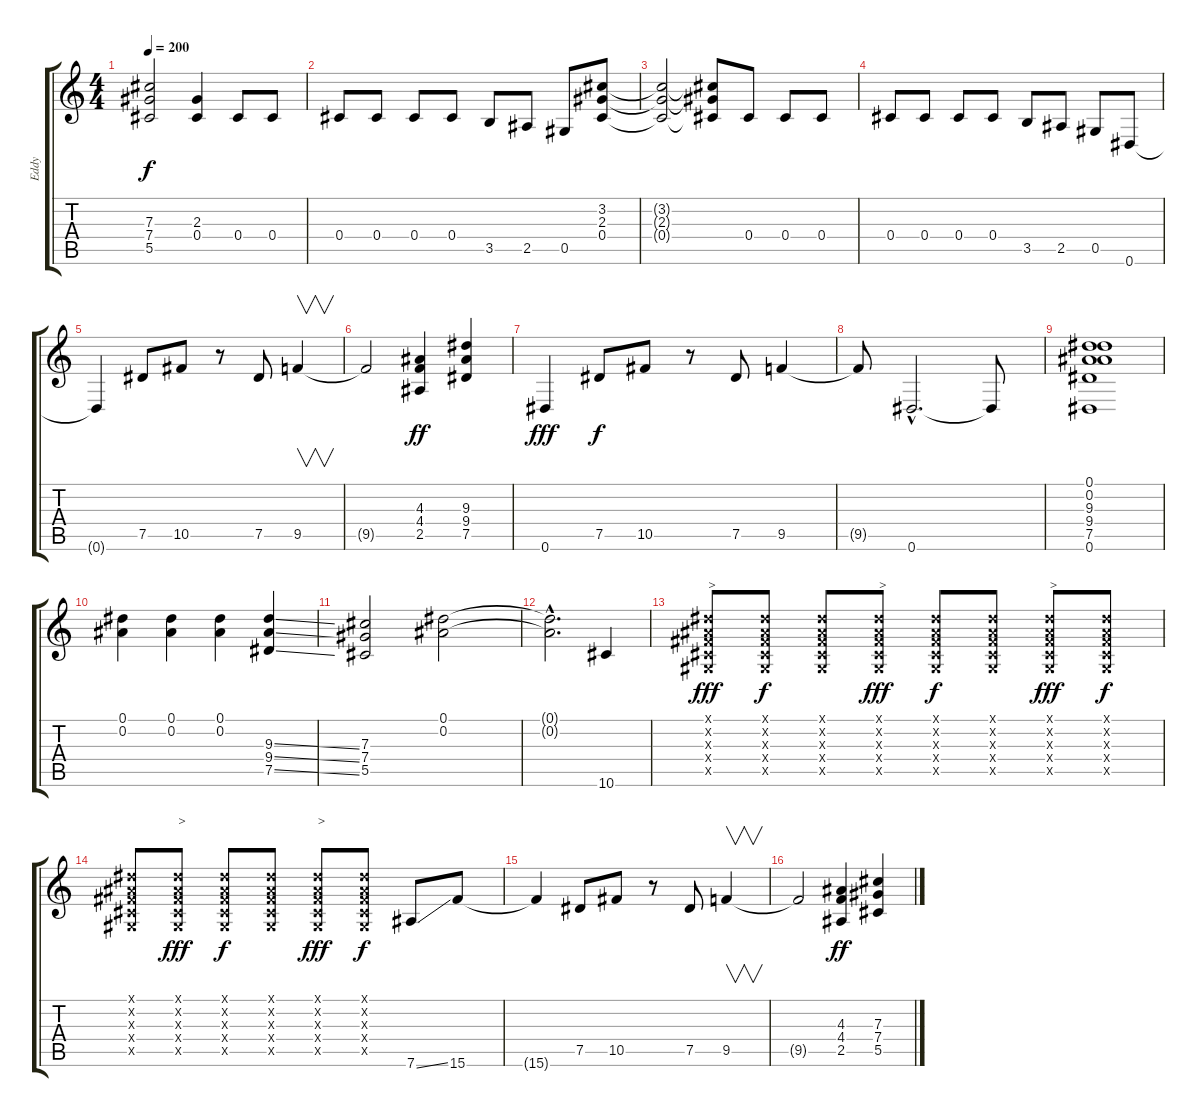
\track ("Eddy" "Eddy") {instrument distortionguitar}
\staff {score tabs}
\tuning (Eb4 Bb3 Gb3 Db3 Ab2 Eb2) {hide}
\ts (4 4)
\tempo 200
\clef g2
\ks c
(7.3 7.4 5.5).2{dy f} (2.3 0.4).4 0.4.8 0.4.8 |
0.4.8 0.4.8 0.4.8 0.4.8 3.5.8 2.5.8 0.5.8 (3.2 2.3 0.4).8 |
(3.2{t} 2.3{t} 0.4{t}).2 (3.2{t} 2.3{t} 0.4{t}).8 0.4.8 0.4.8 0.4.8 |
0.4.8 0.4.8 0.4.8 0.4.8 3.5.8 2.5.8 0.5.8 0.6.8 |
0.6{t}.4 7.5.8 10.5.8 r.8 7.5.8 9.5.4{v} |
9.5{t}.2 (4.3 4.4 2.5).4{dy ff} (9.3 9.4 7.5).4 |
0.6.4{dy fff} 7.5.8{dy f} 10.5.8 r.8 7.5.8 9.5.4 |
9.5{t}.8 0.6{hac}.2{d} 0.6{t}.8 |
(0.1 0.2 9.3 9.4 7.5 0.6).1 |
(0.1 0.2).4 (0.1 0.2).4 (0.1 0.2).4 (9.3{ss} 9.4{ss} 7.5{ss}).4 |
(7.3 7.4 5.5).2 (0.1 0.2).2 |
(0.1{hac t} 0.2{hac t}).2{d} 10.6.4 |
(0.1{x} 0.2{x} 0.3{x} 0.4{x} 0.5{x}).8{txt ">" dy fff} (0.1{x} 0.2{x} 0.3{x} 0.4{x} 0.5{x}).8{dy f} (0.1{x} 0.2{x} 0.3{x} 0.4{x} 0.5{x}).8 (0.1{x} 0.2{x} 0.3{x} 0.4{x} 0.5{x}).8{txt ">" dy fff} (0.1{x} 0.2{x} 0.3{x} 0.4{x} 0.5{x}).8{dy f} (0.1{x} 0.2{x} 0.3{x} 0.4{x} 0.5{x}).8 (0.1{x} 0.2{x} 0.3{x} 0.4{x} 0.5{x}).8{txt ">" dy fff} (0.1{x} 0.2{x} 0.3{x} 0.4{x} 0.5{x}).8{dy f} |
(0.1{x} 0.2{x} 0.3{x} 0.4{x} 0.5{x}).8 (0.1{x} 0.2{x} 0.3{x} 0.4{x} 0.5{x}).8{txt ">" dy fff} (0.1{x} 0.2{x} 0.3{x} 0.4{x} 0.5{x}).8{dy f} (0.1{x} 0.2{x} 0.3{x} 0.4{x} 0.5{x}).8 (0.1{x} 0.2{x} 0.3{x} 0.4{x} 0.5{x}).8{txt ">" dy fff} (0.1{x} 0.2{x} 0.3{x} 0.4{x} 0.5{x}).8{dy f} 7.6{ss}.8 15.6.8 |
15.6{t}.4 7.5.8 10.5.8 r.8 7.5.8 9.5.4{v} |
9.5{t}.2 (4.3 4.4 2.5).4{dy ff} (7.3 7.4 5.5).4
